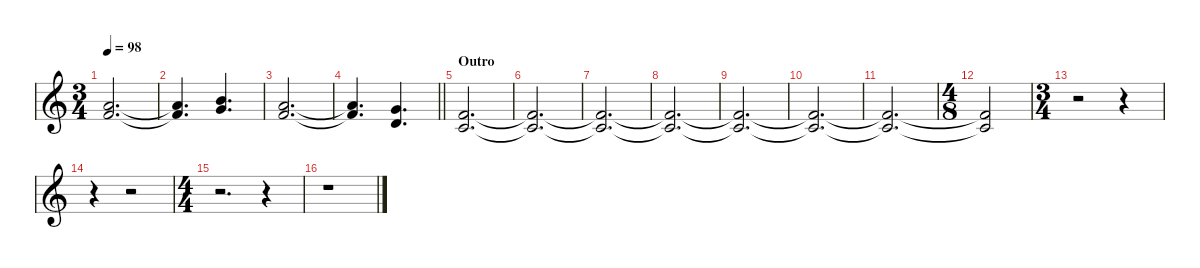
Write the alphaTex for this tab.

\defaultSystemsLayout 4
\hideDynamics
\bracketExtendMode nobrackets
\singleTrackTrackNamePolicy hidden
\multiTrackTrackNamePolicy hidden
\firstSystemTrackNameMode fullname
\firstSystemTrackNameOrientation horizontal
\otherSystemsTrackNameOrientation horizontal
\track ("Vocals" "vln.") {instrument stringensemble1}
\staff {score}
\tuning (E4 C4 G3 C3 G2 C2)
\ts (3 4)
\tempo 98
\clef g2
\ks c
(9.2 10.3).2{d dy f beam Up} |
(9.2{t} 10.3{t}).4{d beam Up} (11.2 12.3).4{d beam Up} |
(9.2 10.3).2{d beam Up} |
\barLineRight lightlight
(9.2{t} 10.3{t}).4{d beam Up} (7.2 7.3).4{d beam Up} |
\section ("" "Outro")
(5.2 5.3).2{d beam Up} |
(5.2{t} 5.3{t}).2{d beam Up} |
(5.2{t} 5.3{t}).2{d beam Up} |
(5.2{t} 5.3{t}).2{d beam Up} |
(5.2{t} 5.3{t}).2{d beam Up} |
(5.2{t} 5.3{t}).2{d beam Up} |
(5.2{t} 5.3{t}).2{d beam Up} |
\ts (4 8)
\beaming (8 2 2)
(5.2{t} 5.3{t}).2{beam Up} |
\ts (3 4)
\beaming (8 2 2 2)
r.2{beam Down} r.4{beam Down} |
r.4{beam Down} r.2{beam Down} |
\ts (4 4)
\beaming (8 2 2 2 2)
r.2{d beam Down} r.4{beam Down} |
r.1{beam Down}
